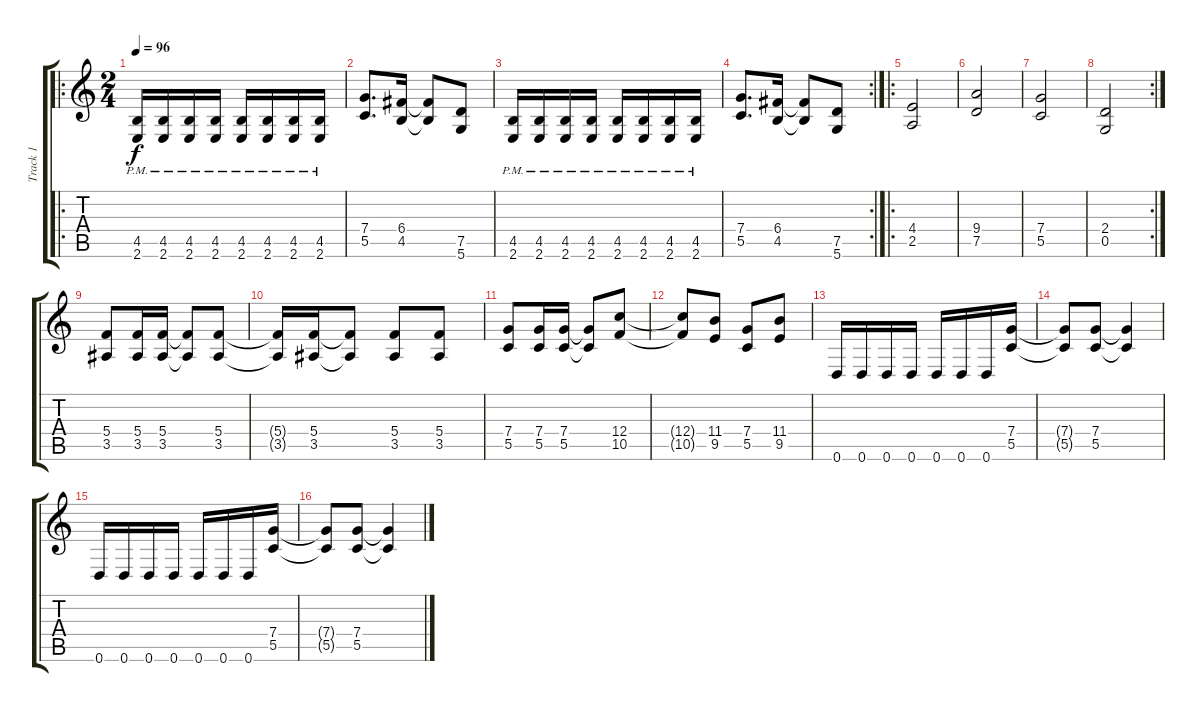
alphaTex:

\track ("Track 1" "Track 1") {instrument distortionguitar}
\staff {score tabs}
\tuning (D4 A3 F3 C3 G2 D2) {hide}
\ro
\ts (2 4)
\tempo 96
\clef g2
\ks c
(4.5{pm} 2.6{pm}).16{dy f} (4.5{pm} 2.6{pm}).16 (4.5{pm} 2.6{pm}).16 (4.5{pm} 2.6{pm}).16 (4.5{pm} 2.6{pm}).16 (4.5{pm} 2.6{pm}).16 (4.5{pm} 2.6{pm}).16 (4.5{pm} 2.6{pm}).16 |
(7.4 5.5).8{d} (6.4 4.5).16 (6.4{t} 4.5{t}).8 (7.5 5.6).8 |
(4.5{pm} 2.6{pm}).16 (4.5{pm} 2.6{pm}).16 (4.5{pm} 2.6{pm}).16 (4.5{pm} 2.6{pm}).16 (4.5{pm} 2.6{pm}).16 (4.5{pm} 2.6{pm}).16 (4.5{pm} 2.6{pm}).16 (4.5{pm} 2.6{pm}).16 |
\rc 2
(7.4 5.5).8{d} (6.4 4.5).16 (6.4{t} 4.5{t}).8 (7.5 5.6).8 |
\ro
(4.4 2.5).2 |
(9.4 7.5).2 |
(7.4 5.5).2 |
\rc 2
(2.4 0.5).2 |
(5.4 3.5).8 (5.4 3.5).16 (5.4 3.5).16 (5.4{t} 3.5{t}).8 (5.4 3.5).8 |
(5.4{t} 3.5{t}).16 (5.4 3.5).16 (5.4{t} 3.5{t}).8 (5.4 3.5).8 (5.4 3.5).8 |
(7.4 5.5).8 (7.4 5.5).16 (7.4 5.5).16 (7.4{t} 5.5{t}).8 (12.4 10.5).8 |
(12.4{t} 10.5{t}).8 (11.4 9.5).8 (7.4 5.5).8 (11.4 9.5).8 |
0.6.16 0.6.16 0.6.16 0.6.16 0.6.16 0.6.16 0.6.16 (7.4 5.5).16 |
(7.4{t} 5.5{t}).8 (7.4 5.5).8 (7.4{t} 5.5{t}).4 |
0.6.16 0.6.16 0.6.16 0.6.16 0.6.16 0.6.16 0.6.16 (7.4 5.5).16 |
(7.4{t} 5.5{t}).8 (7.4 5.5).8 (7.4{t} 5.5{t}).4
